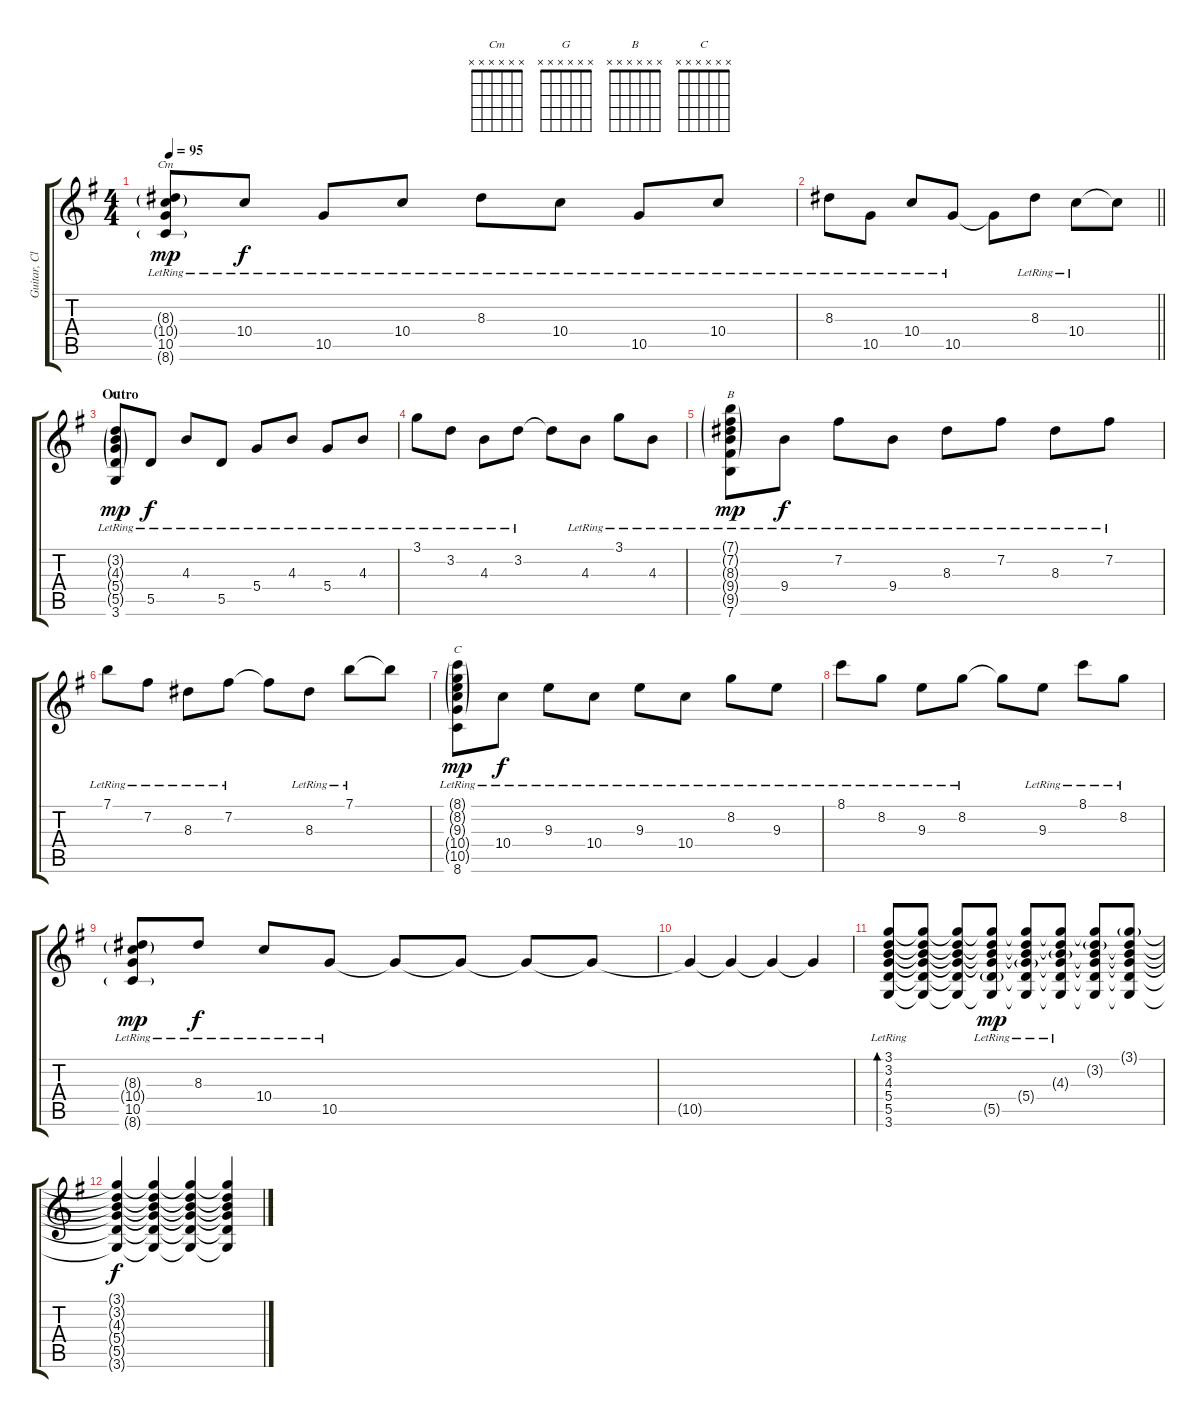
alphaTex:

\track ("Guitar, Clean" "Guitar, Cl") {instrument electricguitarjazz}
\staff {score tabs}
\tuning (E4 B3 G3 D3 A2 E2) {hide}
\chord ("Cm" x x x x x x)
\chord ("G" x x x x x x)
\chord ("B" x x x x x x)
\chord ("C" x x x x x x)
\ts (4 4)
\tempo 95
\clef g2
\ks g
(8.3{g lr} 10.4{g lr} 10.5{lr} 8.6{g lr}).8{ch "Cm" dy mp} 10.4{lr}.8{dy f} 10.5{lr}.8 10.4{lr}.8 8.3{lr}.8 10.4{lr}.8 10.5{lr}.8 10.4{lr}.8 |
\barLineRight lightlight
8.3{lr}.8 10.5{lr}.8 10.4{lr}.8 10.5{lr}.8 10.5{t}.8 8.3{lr}.8 10.4{lr}.8 10.4{t}.8 |
\section ("" "Outro")
(3.2{g} 4.3{g lr} 5.4{g lr} 5.5{g lr} 3.6{lr}).8{ch "G" dy mp} 5.5{lr}.8{dy f} 4.3{lr}.8 5.5{lr}.8 5.4{lr}.8 4.3{lr}.8 5.4{lr}.8 4.3{lr}.8 |
3.1{lr}.8 3.2{lr}.8 4.3{lr}.8 3.2{lr}.8 3.2{t}.8 4.3{lr}.8 3.1{lr}.8 4.3{lr}.8 |
(7.1{g} 7.2{g} 8.3{g lr} 9.4{g lr} 9.5{g lr} 7.6{lr}).8{ch "B" dy mp} 9.4{lr}.8{dy f} 7.2{lr}.8 9.4{lr}.8 8.3{lr}.8 7.2{lr}.8 8.3{lr}.8 7.2{lr}.8 |
7.1{lr}.8 7.2{lr}.8 8.3{lr}.8 7.2{lr}.8 7.2{t}.8 8.3{lr}.8 7.1{lr}.8 7.1{t}.8 |
(8.1{g} 8.2{g} 9.3{g lr} 10.4{g lr} 10.5{g lr} 8.6{lr}).8{ch "C" dy mp} 10.4{lr}.8{dy f} 9.3{lr}.8 10.4{lr}.8 9.3{lr}.8 10.4{lr}.8 8.2{lr}.8 9.3{lr}.8 |
8.1{lr}.8 8.2{lr}.8 9.3{lr}.8 8.2{lr}.8 8.2{t}.8 9.3{lr}.8 8.1{lr}.8 8.2{lr}.8 |
(8.3{g lr} 10.4{g lr} 10.5{lr} 8.6{g lr}).8{dy mp} 8.3{lr}.8{dy f} 10.4{lr}.8 10.5{lr}.8 10.5{t}.8 10.5{t}.8 10.5{t}.8 10.5{t}.8 |
10.5{t}.4 10.5{t}.4 10.5{t}.4 10.5{t}.4 |
(3.1 3.2 4.3 5.4 5.5 3.6{lr}).8{bd 480} (3.1{t} 3.2{t} 4.3{t} 5.4{t} 5.5{t} 3.6{t}).8 (3.1{t} 3.2{t} 4.3{t} 5.4{t} 5.5{t} 3.6{t}).8 (3.1{t} 3.2{t} 4.3{t} 5.4{t} 5.5{g lr} 3.6{t}).8{dy mp} (3.1{t} 3.2{t} 4.3{t} 5.4{g lr} 5.5{t} 3.6{t}).8 (3.1{t} 3.2{t} 4.3{g lr} 5.4{t} 5.5{t} 3.6{t}).8 (3.1{t} 3.2{g} 4.3{t} 5.4{t} 5.5{t} 3.6{t}).8 (3.1{g} 3.2{t} 4.3{t} 5.4{t} 5.5{t} 3.6{t}).8 |
(3.1{t} 3.2{t} 4.3{t} 5.4{t} 5.5{t} 3.6{t}).4{dy f} (3.1{t} 3.2{t} 4.3{t} 5.4{t} 5.5{t} 3.6{t}).4 (3.1{t} 3.2{t} 4.3{t} 5.4{t} 5.5{t} 3.6{t}).4 (3.1{t} 3.2{t} 4.3{t} 5.4{t} 5.5{t} 3.6{t}).4
